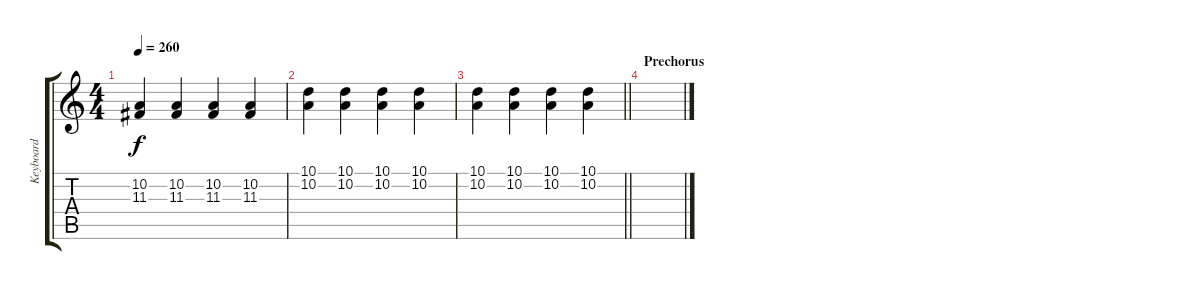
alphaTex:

\track ("Keyboard" "Keyboard") {instrument honkytonkpiano}
\staff {score tabs}
\tuning (E4 B3 G3 D3 A2 E2) {hide}
\ts (4 4)
\tempo 260
\clef g2
\ks c
(10.2 11.3).4{dy f} (10.2 11.3).4 (10.2 11.3).4 (10.2 11.3).4 |
(10.1 10.2).4 (10.1 10.2).4 (10.1 10.2).4 (10.1 10.2).4 |
\barLineRight lightlight
(10.1 10.2).4 (10.1 10.2).4 (10.1 10.2).4 (10.1 10.2).4 |
\section ("" "Prechorus")
